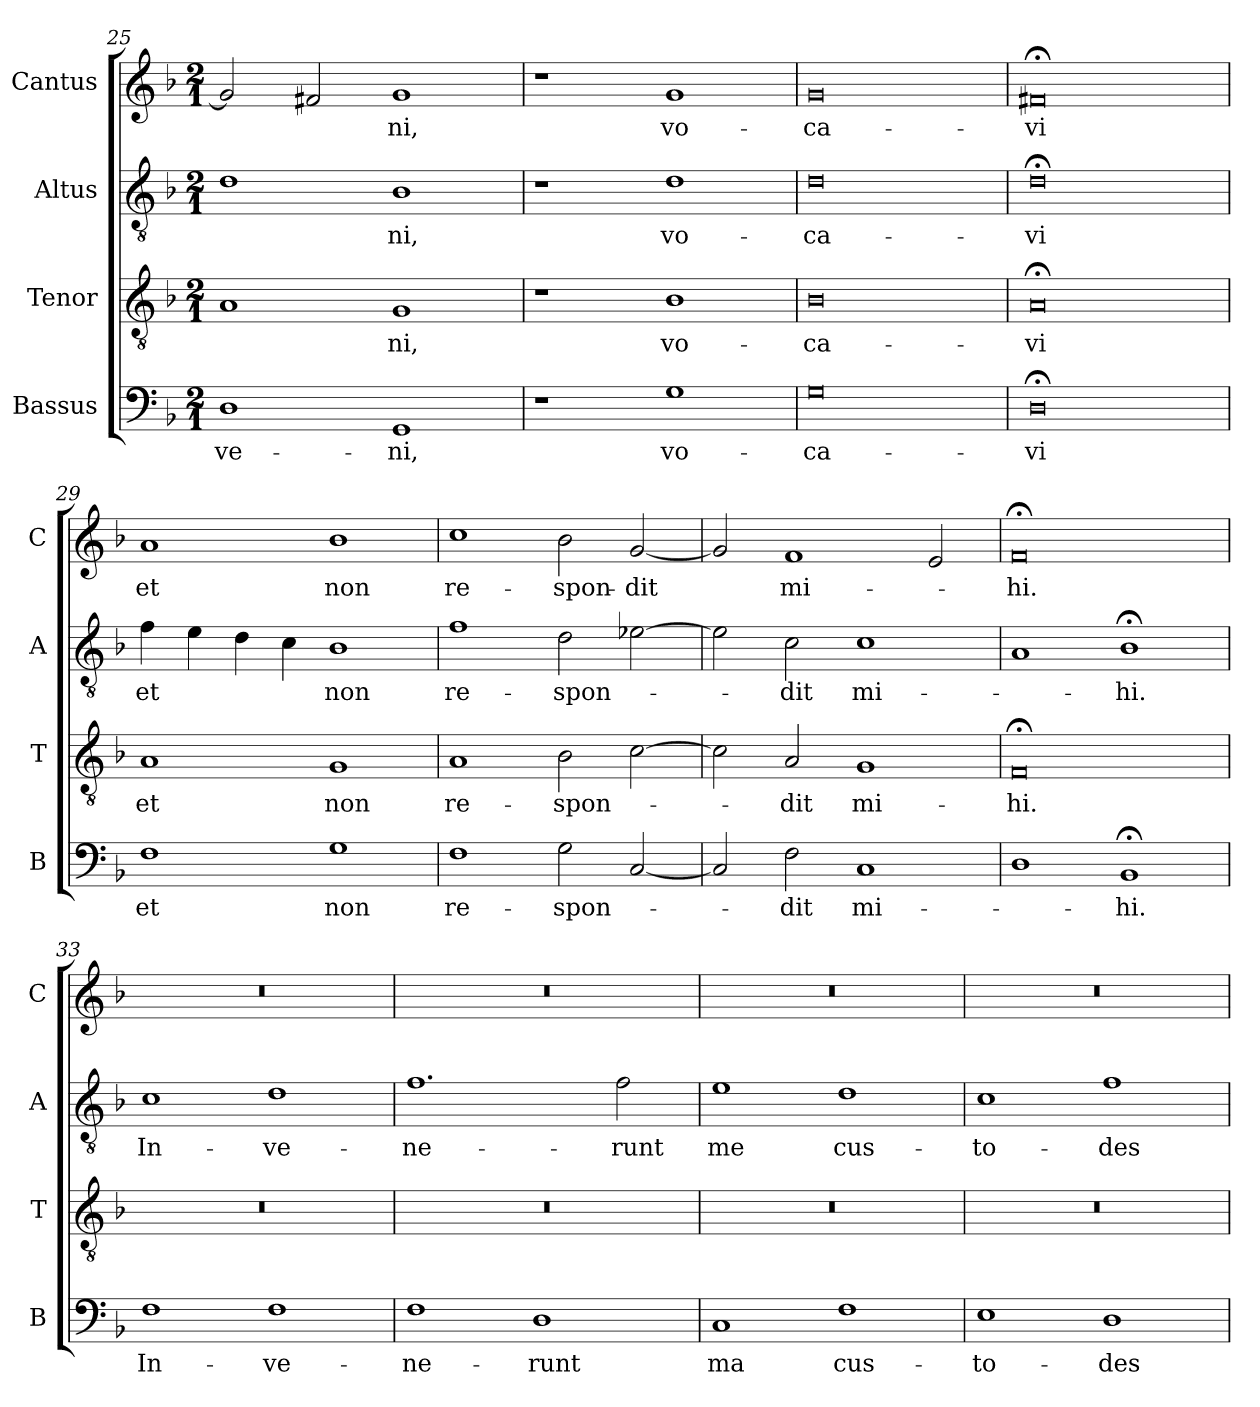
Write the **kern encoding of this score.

**kern	**text	**kern	**text	**kern	**text	**kern	**text
*part4	*part4	*part3	*part3	*part2	*part2	*part1	*part1
*staff4	*staff4	*staff3	*staff3	*staff2	*staff2	*staff1	*staff1
*I"Bassus	*	*I"Tenor	*	*I"Altus	*	*I"Cantus	*
*I'B	*	*I'T	*	*I'A	*	*I'C	*
*clefF4	*	*clefGv2	*	*clefGv2	*	*clefG2	*
*k[b-]	*	*k[b-]	*	*k[b-]	*	*k[b-]	*
*F:	*	*F:	*	*F:	*	*F:	*
*M2/1	*	*M2/1	*	*M2/1	*	*M2/1	*
=25	=25	=25	=25	=25	=25	=25	=25
1D	-ve-	1A	.	1d	.	2g]	.
.	.	.	.	.	.	2f#X	.
1GG	-ni,	1G	-ni,	1B-	-ni,	1g	-ni,
=26	=26	=26	=26	=26	=26	=26	=26
1r	.	1r	.	1r	.	1r	.
1G	vo-	1B-	vo-	1d	vo-	1g	vo-
=27	=27	=27	=27	=27	=27	=27	=27
0G	-ca-	0B-	-ca-	0d	-ca-	0g	-ca-
!!LO:LB:g=z
=28	=28	=28	=28	=28	=28	=28	=28
0D;<	-vi	0A;<	-vi	0d;<	-vi	0f#X;<	-vi
=29	=29	=29	=29	=29	=29	=29	=29
1F	et	1A	et	4f	et	1a	et
.	.	.	.	4e	.	.	.
.	.	.	.	4d	.	.	.
.	.	.	.	4c	.	.	.
1G	non	1G	non	1B-	non	1b-	non
=30	=30	=30	=30	=30	=30	=30	=30
1F	re-	1A	re-	1f	re-	1cc	re-
2G	-spon-	2B-	-spon-	2d	-spon-	2b-	-spon-
[2C	.	[2c	.	[2e-X	.	[2g	-dit
=31	=31	=31	=31	=31	=31	=31	=31
2C]	.	2c]	.	2e-]	.	2g]	.
2F	-dit	2A	-dit	2c	-dit	1f	mi-
1C	mi-	1G	mi-	1c	mi-	.	.
.	.	.	.	.	.	2e	.
=32	=32	=32	=32	=32	=32	=32	=32
1D	.	0F;<	-hi.	1A	.	0f;<	-hi.
1BB-;<	-hi.	.	.	1B-;<	-hi.	.	.
!!LO:LB:g=z
=33	=33	=33	=33	=33	=33	=33	=33
1F	In-	0r	.	1c	In-	0r	.
1F	-ve-	.	.	1d	-ve-	.	.
=34	=34	=34	=34	=34	=34	=34	=34
1F	-ne-	0r	.	1.f	-ne-	0r	.
1D	-runt	.	.	.	.	.	.
.	.	.	.	2f	-runt	.	.
=35	=35	=35	=35	=35	=35	=35	=35
1C	ma	0r	.	1e	me	0r	.
1F	cus-	.	.	1d	cus-	.	.
=36	=36	=36	=36	=36	=36	=36	=36
1E	-to-	0r	.	1c	-to-	0r	.
1D	-des	.	.	1f	-des	.	.
=	=	=	=	=	=	=	=
*-	*-	*-	*-	*-	*-	*-	*-
